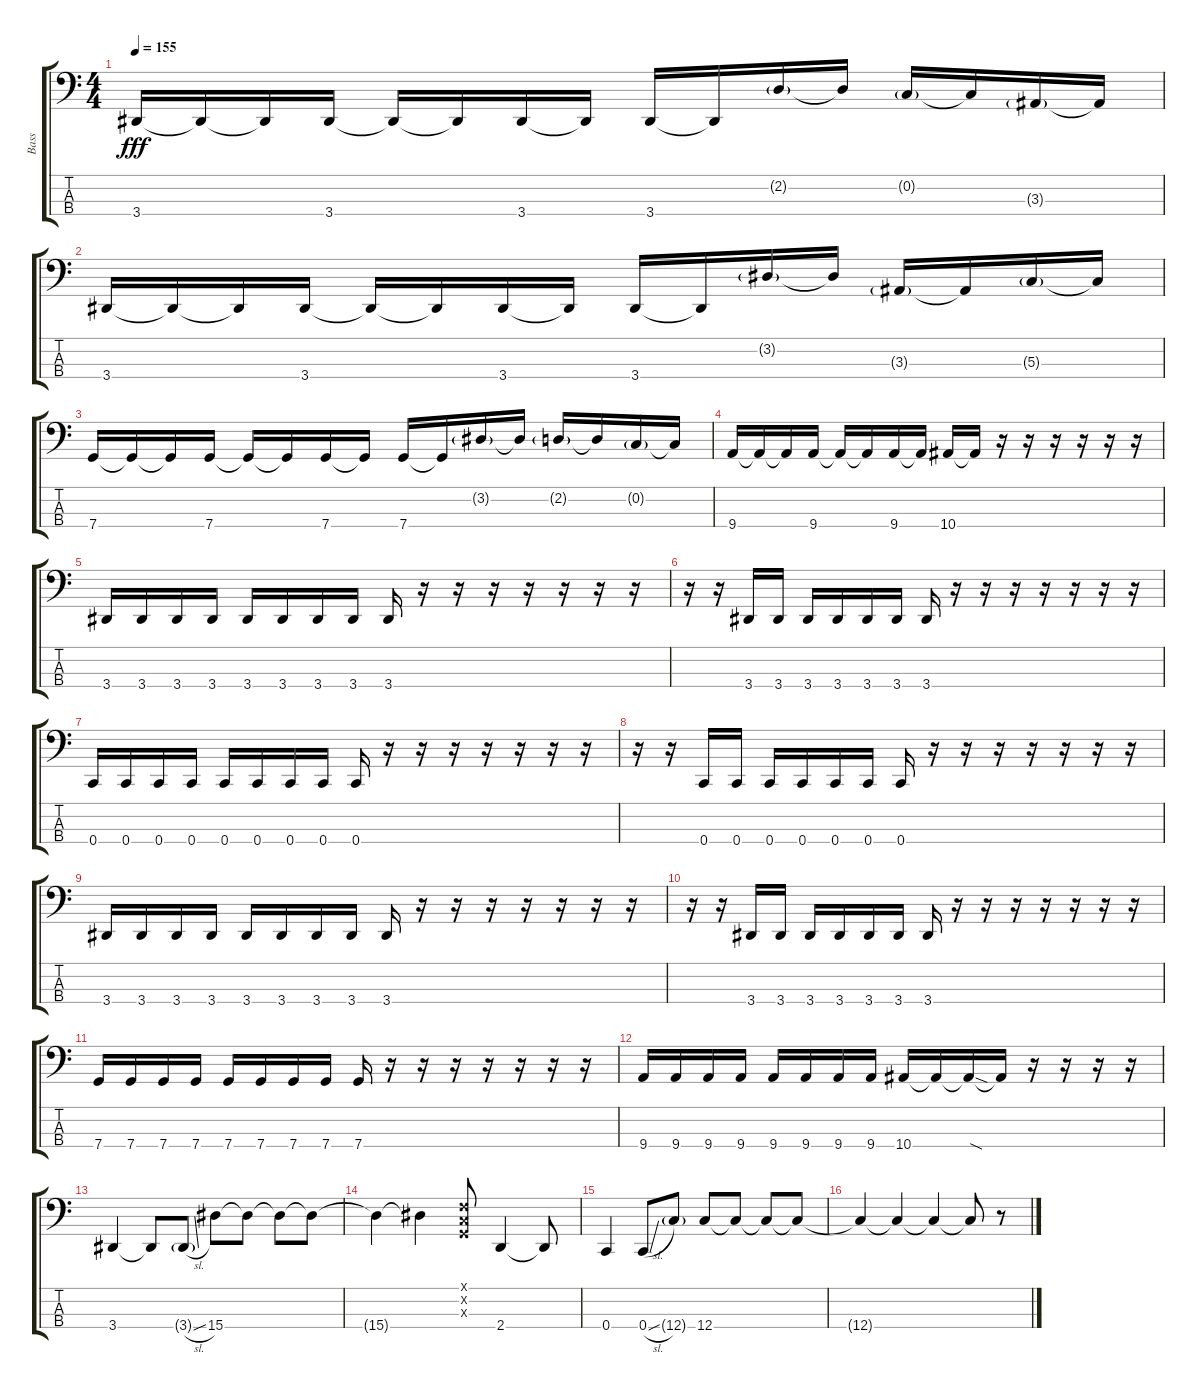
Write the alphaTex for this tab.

\track ("Bass" "Bass") {instrument electricbassfinger}
\staff {score tabs}
\tuning (F2 C2 G1 C1) {hide}
\ts (4 4)
\tempo 155
\clef f4
\ks c
3.4.16{dy fff} 3.4{t}.16 3.4{t}.16 3.4.16 3.4{t}.16 3.4{t}.16 3.4.16 3.4{t}.16 3.4.16 3.4{t}.16 2.2{g}.16 2.2{t}.16 0.2{g}.16 0.2{t}.16 3.3{g}.16 3.3{t}.16 |
3.4.16 3.4{t}.16 3.4{t}.16 3.4.16 3.4{t}.16 3.4{t}.16 3.4.16 3.4{t}.16 3.4.16 3.4{t}.16 3.2{g}.16 3.2{t}.16 3.3{g}.16 3.3{t}.16 5.3{g}.16 5.3{t}.16 |
7.4.16 7.4{t}.16 7.4{t}.16 7.4.16 7.4{t}.16 7.4{t}.16 7.4.16 7.4{t}.16 7.4.16 7.4{t}.16 3.2{g}.16 3.2{t}.16 2.2{g}.16 2.2{t}.16 0.2{g}.16 0.2{t}.16 |
9.4.16 9.4{t}.16 9.4{t}.16 9.4.16 9.4{t}.16 9.4{t}.16 9.4.16 9.4{t}.16 10.4.16 10.4{t}.16 r.16 r.16 r.16 r.16 r.16 r.16 |
3.4.16 3.4.16 3.4.16 3.4.16 3.4.16 3.4.16 3.4.16 3.4.16 3.4.16 r.16 r.16 r.16 r.16 r.16 r.16 r.16 |
r.16 r.16 3.4.16 3.4.16 3.4.16 3.4.16 3.4.16 3.4.16 3.4.16 r.16 r.16 r.16 r.16 r.16 r.16 r.16 |
0.4.16 0.4.16 0.4.16 0.4.16 0.4.16 0.4.16 0.4.16 0.4.16 0.4.16 r.16 r.16 r.16 r.16 r.16 r.16 r.16 |
r.16 r.16 0.4.16 0.4.16 0.4.16 0.4.16 0.4.16 0.4.16 0.4.16 r.16 r.16 r.16 r.16 r.16 r.16 r.16 |
3.4.16 3.4.16 3.4.16 3.4.16 3.4.16 3.4.16 3.4.16 3.4.16 3.4.16 r.16 r.16 r.16 r.16 r.16 r.16 r.16 |
r.16 r.16 3.4.16 3.4.16 3.4.16 3.4.16 3.4.16 3.4.16 3.4.16 r.16 r.16 r.16 r.16 r.16 r.16 r.16 |
7.4.16 7.4.16 7.4.16 7.4.16 7.4.16 7.4.16 7.4.16 7.4.16 7.4.16 r.16 r.16 r.16 r.16 r.16 r.16 r.16 |
9.4.16 9.4.16 9.4.16 9.4.16 9.4.16 9.4.16 9.4.16 9.4.16 10.4.16 10.4{t}.16 10.4{sod t}.16 10.4{t}.16 r.16 r.16 r.16 r.16 |
3.4.4 3.4{t}.8 3.4{sl g}.8 15.4.8 15.4{t}.8 15.4{t}.8 15.4{t}.8 |
15.4{t}.4 15.4{t}.4 (0.1{x} 0.2{x} 0.3{x}).8 2.4.4 2.4{t}.8 |
0.4.4 0.4{sl}.8 12.4{g}.8 12.4.8 12.4{t}.8 12.4{t}.8 12.4{t}.8 |
12.4{t}.4 12.4{t}.4 12.4{t}.4 12.4{t}.8 r.8
